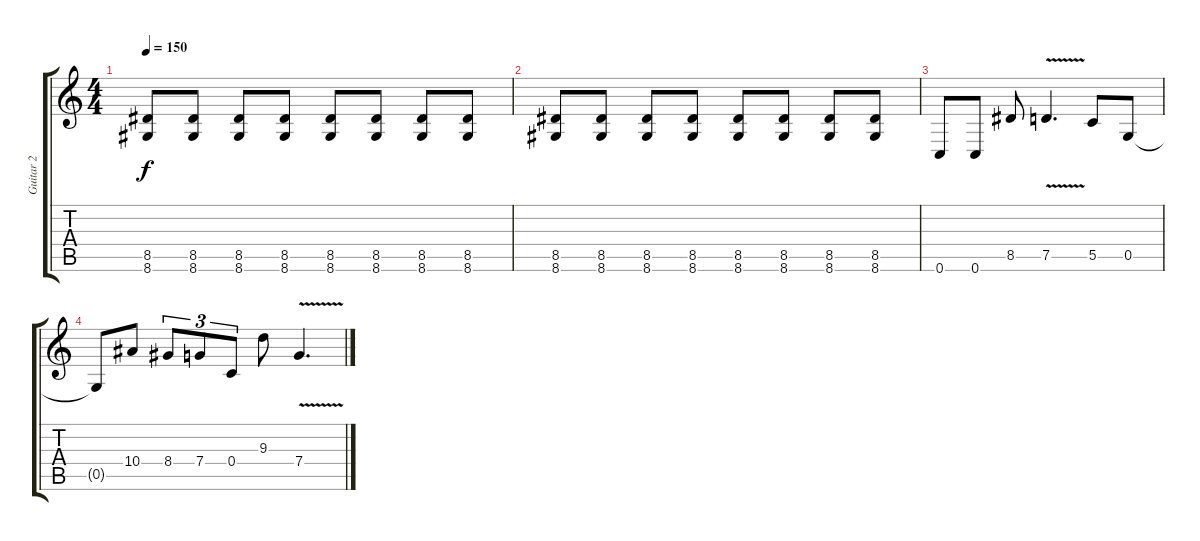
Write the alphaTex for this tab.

\track ("Guitar 2" "Guitar 2") {instrument distortionguitar}
\staff {score tabs}
\tuning (D4 A3 F3 C3 G2 C2) {hide}
\ts (4 4)
\tempo 150
\clef g2
\ks c
(8.5 8.6).8{dy f} (8.5 8.6).8 (8.5 8.6).8 (8.5 8.6).8 (8.5 8.6).8 (8.5 8.6).8 (8.5 8.6).8 (8.5 8.6).8 |
(8.5 8.6).8 (8.5 8.6).8 (8.5 8.6).8 (8.5 8.6).8 (8.5 8.6).8 (8.5 8.6).8 (8.5 8.6).8 (8.5 8.6).8 |
0.6.8 0.6.8 8.5.8 7.5{v}.4{d} 5.5.8 0.5.8 |
0.5{t}.8 10.4.8 8.4.8{tu (3 2)} 7.4.8{tu (3 2)} 0.4.8{tu (3 2)} 9.3.8 7.4{v}.4{d}
